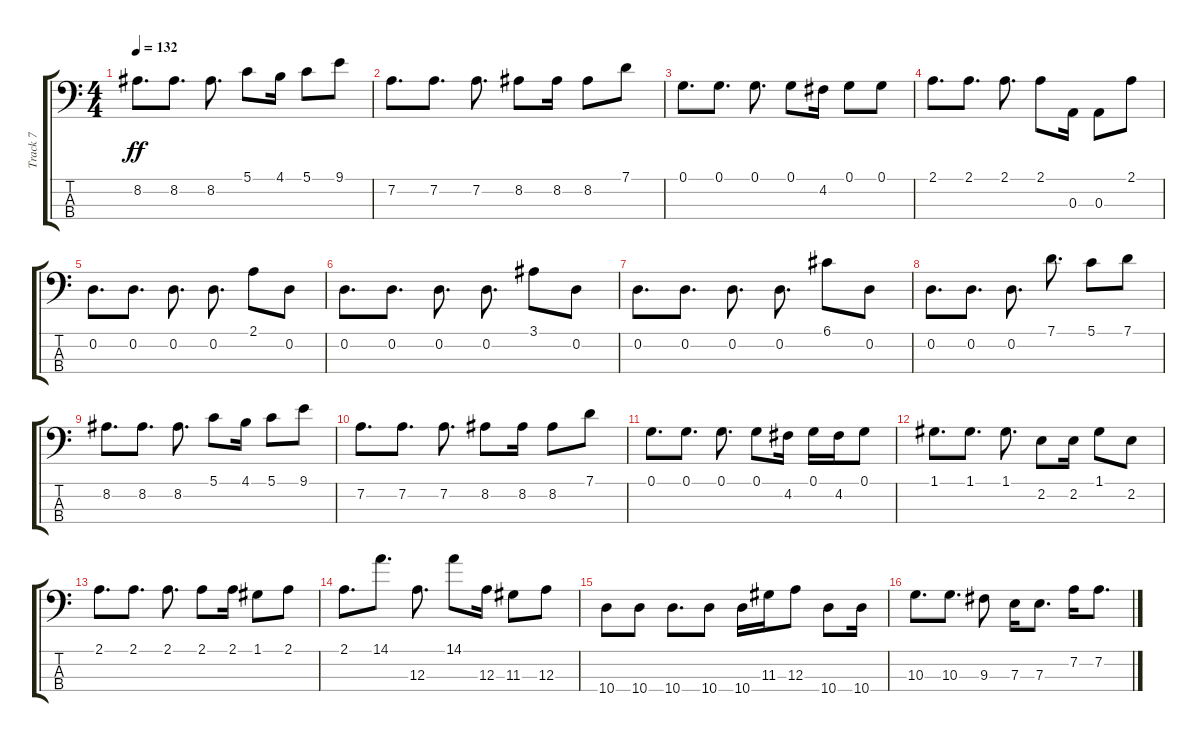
\track ("Track 7" "Track 7") {instrument electricbasspick}
\staff {score tabs}
\tuning (G2 D2 A1 E1) {hide}
\ts (4 4)
\tempo 132
\clef f4
\ks c
8.2.8{d dy ff} 8.2.8{d} 8.2.8{d} 5.1.8 4.1.16 5.1.8 9.1.8 |
7.2.8{d} 7.2.8{d} 7.2.8{d} 8.2.8 8.2.16 8.2.8 7.1.8 |
0.1.8{d} 0.1.8{d} 0.1.8{d} 0.1.8 4.2.16 0.1.8 0.1.8 |
2.1.8{d} 2.1.8{d} 2.1.8{d} 2.1.8 0.3.16 0.3.8 2.1.8 |
0.2.8{d} 0.2.8{d} 0.2.8{d} 0.2.8{d} 2.1.8 0.2.8 |
0.2.8{d} 0.2.8{d} 0.2.8{d} 0.2.8{d} 3.1.8 0.2.8 |
0.2.8{d} 0.2.8{d} 0.2.8{d} 0.2.8{d} 6.1.8 0.2.8 |
0.2.8{d} 0.2.8{d} 0.2.8{d} 7.1.8{d} 5.1.8 7.1.8 |
8.2.8{d} 8.2.8{d} 8.2.8{d} 5.1.8 4.1.16 5.1.8 9.1.8 |
7.2.8{d} 7.2.8{d} 7.2.8{d} 8.2.8 8.2.16 8.2.8 7.1.8 |
0.1.8{d} 0.1.8{d} 0.1.8{d} 0.1.8 4.2.16 0.1.16 4.2.16 0.1.8 |
1.1.8{d} 1.1.8{d} 1.1.8{d} 2.2.8 2.2.16 1.1.8 2.2.8 |
2.1.8{d} 2.1.8{d} 2.1.8{d} 2.1.8 2.1.16 1.1.8 2.1.8 |
2.1.8{d} 14.1.8{d} 12.3.8{d} 14.1.8 12.3.16 11.3.8 12.3.8 |
10.4.8 10.4.8 10.4.8{d} 10.4.8 10.4.16 11.3.16 12.3.8 10.4.8 10.4.16 |
10.3.8{d} 10.3.8{d} 9.3.8 7.3.16 7.3.8{d} 7.2.16 7.2.8{d}
